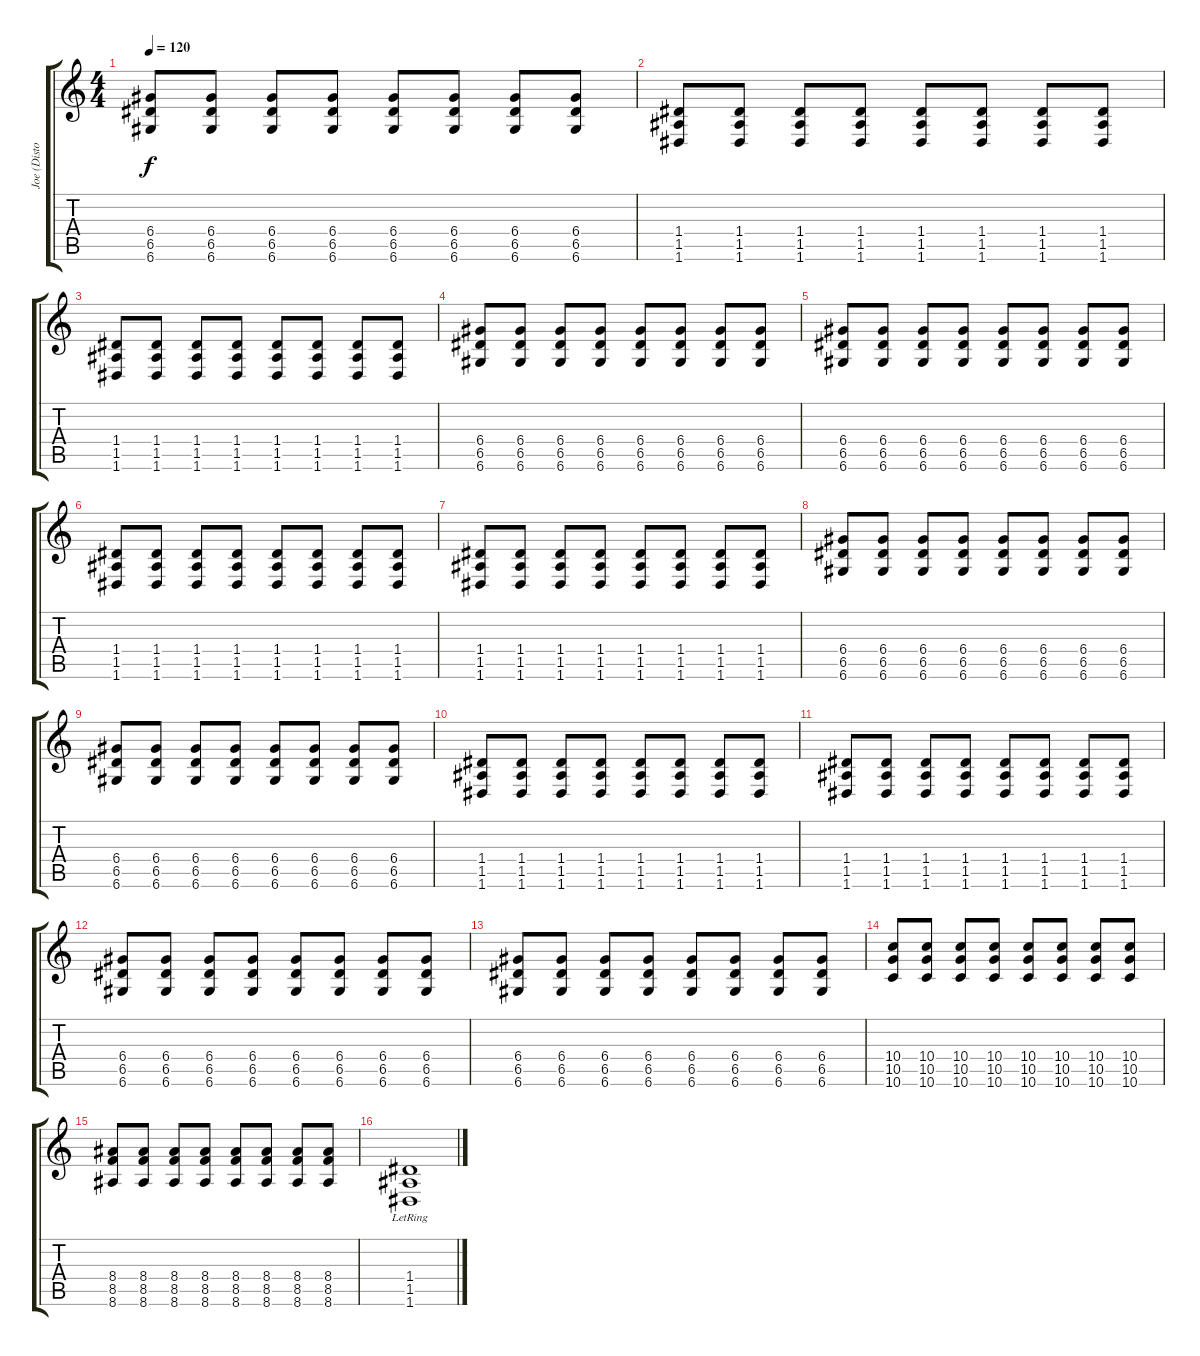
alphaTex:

\track ("Joe (Distortion)" "Joe (Disto") {instrument distortionguitar}
\staff {score tabs}
\tuning (E4 B3 G3 D3 A2 D2) {hide}
\ts (4 4)
\tempo 120
\clef g2
\ks c
(6.4 6.5 6.6).8{dy f} (6.4 6.5 6.6).8 (6.4 6.5 6.6).8 (6.4 6.5 6.6).8 (6.4 6.5 6.6).8 (6.4 6.5 6.6).8 (6.4 6.5 6.6).8 (6.4 6.5 6.6).8 |
(1.4 1.5 1.6).8 (1.4 1.5 1.6).8 (1.4 1.5 1.6).8 (1.4 1.5 1.6).8 (1.4 1.5 1.6).8 (1.4 1.5 1.6).8 (1.4 1.5 1.6).8 (1.4 1.5 1.6).8 |
(1.4 1.5 1.6).8 (1.4 1.5 1.6).8 (1.4 1.5 1.6).8 (1.4 1.5 1.6).8 (1.4 1.5 1.6).8 (1.4 1.5 1.6).8 (1.4 1.5 1.6).8 (1.4 1.5 1.6).8 |
(6.4 6.5 6.6).8 (6.4 6.5 6.6).8 (6.4 6.5 6.6).8 (6.4 6.5 6.6).8 (6.4 6.5 6.6).8 (6.4 6.5 6.6).8 (6.4 6.5 6.6).8 (6.4 6.5 6.6).8 |
(6.4 6.5 6.6).8 (6.4 6.5 6.6).8 (6.4 6.5 6.6).8 (6.4 6.5 6.6).8 (6.4 6.5 6.6).8 (6.4 6.5 6.6).8 (6.4 6.5 6.6).8 (6.4 6.5 6.6).8 |
(1.4 1.5 1.6).8 (1.4 1.5 1.6).8 (1.4 1.5 1.6).8 (1.4 1.5 1.6).8 (1.4 1.5 1.6).8 (1.4 1.5 1.6).8 (1.4 1.5 1.6).8 (1.4 1.5 1.6).8 |
(1.4 1.5 1.6).8 (1.4 1.5 1.6).8 (1.4 1.5 1.6).8 (1.4 1.5 1.6).8 (1.4 1.5 1.6).8 (1.4 1.5 1.6).8 (1.4 1.5 1.6).8 (1.4 1.5 1.6).8 |
(6.4 6.5 6.6).8 (6.4 6.5 6.6).8 (6.4 6.5 6.6).8 (6.4 6.5 6.6).8 (6.4 6.5 6.6).8 (6.4 6.5 6.6).8 (6.4 6.5 6.6).8 (6.4 6.5 6.6).8 |
(6.4 6.5 6.6).8 (6.4 6.5 6.6).8 (6.4 6.5 6.6).8 (6.4 6.5 6.6).8 (6.4 6.5 6.6).8 (6.4 6.5 6.6).8 (6.4 6.5 6.6).8 (6.4 6.5 6.6).8 |
(1.4 1.5 1.6).8 (1.4 1.5 1.6).8 (1.4 1.5 1.6).8 (1.4 1.5 1.6).8 (1.4 1.5 1.6).8 (1.4 1.5 1.6).8 (1.4 1.5 1.6).8 (1.4 1.5 1.6).8 |
(1.4 1.5 1.6).8 (1.4 1.5 1.6).8 (1.4 1.5 1.6).8 (1.4 1.5 1.6).8 (1.4 1.5 1.6).8 (1.4 1.5 1.6).8 (1.4 1.5 1.6).8 (1.4 1.5 1.6).8 |
(6.4 6.5 6.6).8 (6.4 6.5 6.6).8 (6.4 6.5 6.6).8 (6.4 6.5 6.6).8 (6.4 6.5 6.6).8 (6.4 6.5 6.6).8 (6.4 6.5 6.6).8 (6.4 6.5 6.6).8 |
(6.4 6.5 6.6).8 (6.4 6.5 6.6).8 (6.4 6.5 6.6).8 (6.4 6.5 6.6).8 (6.4 6.5 6.6).8 (6.4 6.5 6.6).8 (6.4 6.5 6.6).8 (6.4 6.5 6.6).8 |
(10.4 10.5 10.6).8 (10.4 10.5 10.6).8 (10.4 10.5 10.6).8 (10.4 10.5 10.6).8 (10.4 10.5 10.6).8 (10.4 10.5 10.6).8 (10.4 10.5 10.6).8 (10.4 10.5 10.6).8 |
(8.4 8.5 8.6).8 (8.4 8.5 8.6).8 (8.4 8.5 8.6).8 (8.4 8.5 8.6).8 (8.4 8.5 8.6).8 (8.4 8.5 8.6).8 (8.4 8.5 8.6).8 (8.4 8.5 8.6).8 |
(1.4{lr} 1.5 1.6).1
